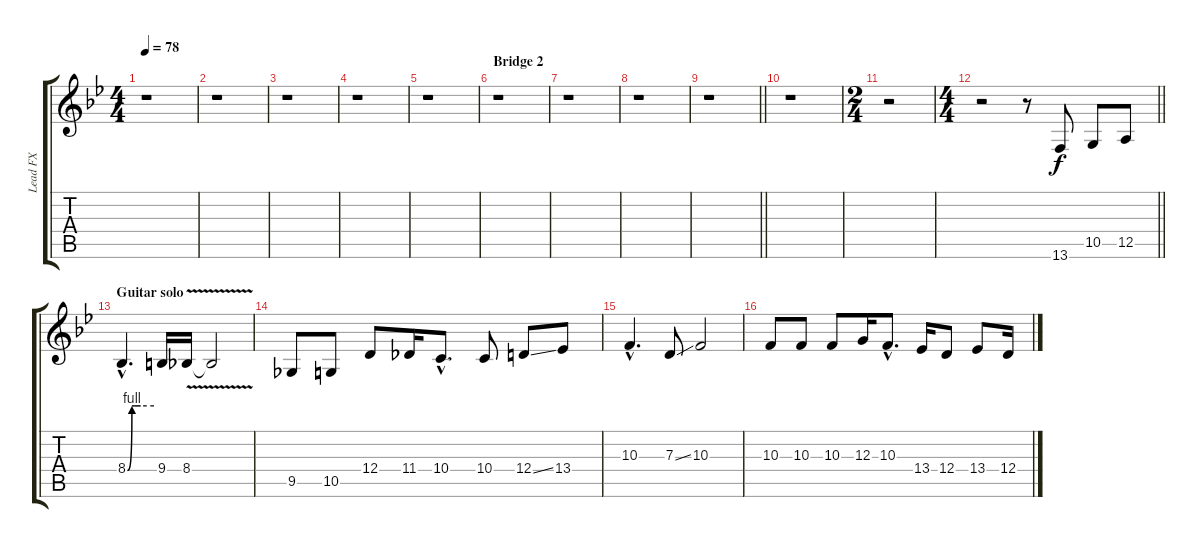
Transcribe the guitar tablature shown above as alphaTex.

\track ("Lead FX" "Lead FX") {instrument lead2sawtooth}
\staff {score tabs}
\tuning (E4 B3 G3 D3 A2 E2) {hide}
\ts (4 4)
\tempo 78
\clef g2
\ks bb
r.1{dy f} |
r.1 |
r.1 |
r.1 |
r.1 |
\section ("" "Bridge 2")
r.1 |
r.1 |
r.1 |
\barLineRight lightlight
r.1 |
r.1 |
\ts (2 4)
r.2 |
\ts (4 4)
\barLineRight lightlight
r.2 r.8 13.6.8 10.5.8 12.5.8 |
\section ("" "Guitar solo")
8.4{be (custom 0 0 10 4 15 4 30 4 60 4) hac}.4{d} 9.4.16 8.4{v}.16 8.4{t}.2 |
9.5.8 10.5.8 12.4.8 11.4.16 10.4{hac}.8{d} 10.4.8 12.4{ss}.8 13.4.8 |
10.3{hac}.4{d} 7.3{ss}.8 10.3.2 |
10.3.8 10.3.8 10.3.8 12.3.16 10.3{hac}.8{d} 13.4.16 12.4.8 13.4.8 12.4.16
